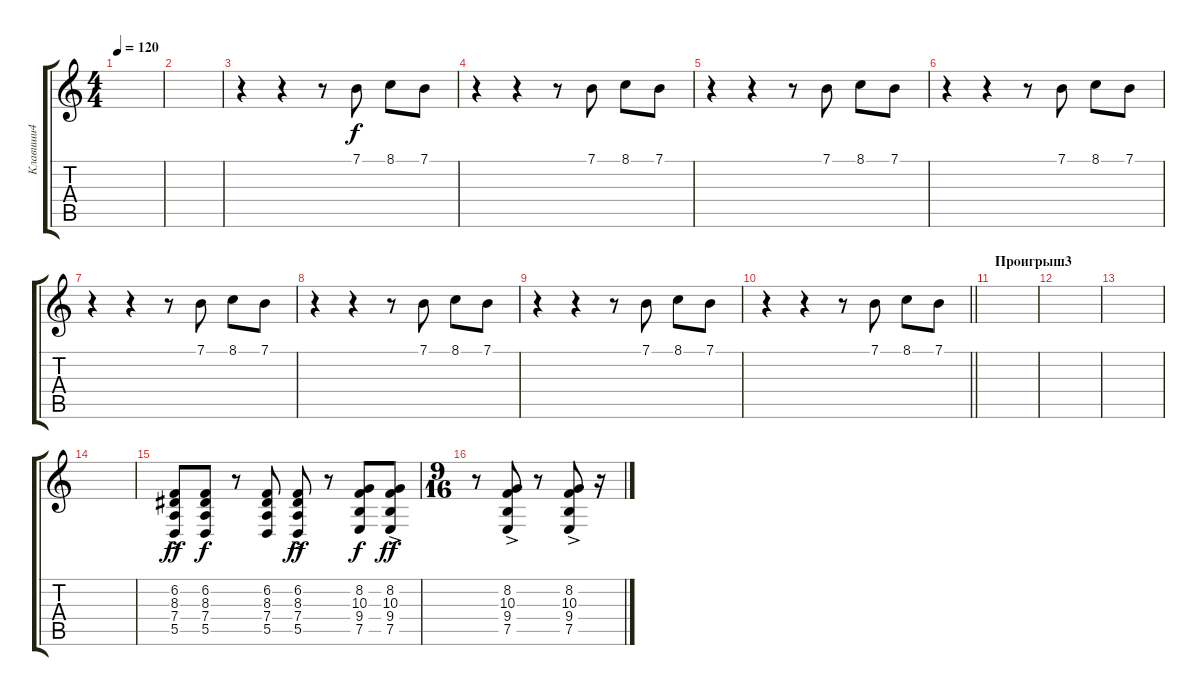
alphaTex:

\track ("Клавиши4" "Клавиши4") {instrument stringensemble1}
\staff {score tabs}
\tuning (E4 B3 G3 D3 A2 E2) {hide}
\ts (4 4)
\tempo 120
\clef g2
\ks c
|
|
r.4 r.4 r.8 7.1.8 8.1.8 7.1.8 |
r.4 r.4 r.8 7.1.8 8.1.8 7.1.8 |
r.4 r.4 r.8 7.1.8 8.1.8 7.1.8 |
r.4 r.4 r.8 7.1.8 8.1.8 7.1.8 |
r.4 r.4 r.8 7.1.8 8.1.8 7.1.8 |
r.4 r.4 r.8 7.1.8 8.1.8 7.1.8 |
r.4 r.4 r.8 7.1.8 8.1.8 7.1.8 |
\barLineRight lightlight
r.4 r.4 r.8 7.1.8 8.1.8 7.1.8 |
\section ("" "Проигрыш3")
|
|
|
|
(6.2 8.3 7.4 5.5{ac}).8{dy ff} (6.2 8.3 7.4 5.5).8{dy f} r.8 (6.2 8.3 7.4 5.5).8 (6.2 8.3 7.4 5.5{ac}).8{dy ff} r.8 (8.2 10.3 9.4 7.5).8{dy f} (8.2 10.3 9.4 7.5{ac}).8{dy ff} |
\ts (9 16)
r.8 (8.2 10.3 9.4 7.5{ac}).8 r.8 (8.2 10.3 9.4 7.5{ac}).8 r.16
